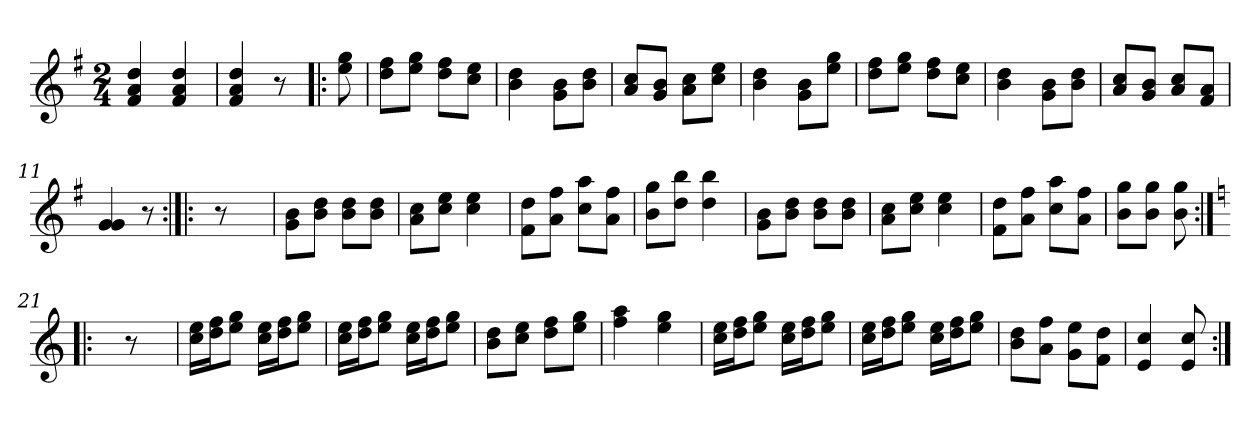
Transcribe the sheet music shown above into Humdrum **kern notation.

**kern
*part1
*staff1
*clefG2
*k[f#]
*G:
*M2/4
=1
4f#/ 4a/ 4dd/
4f#/ 4a/ 4dd/
=2
4f#/ 4a/ 4dd/
8r
=3!|:
8ee\ 8gg\
=4
8dd\ 8ff#\L
8ee\ 8gg\J
8dd\ 8ff#\L
8cc\ 8ee\J
=5
4b\ 4dd\
8g\ 8b\L
8b\ 8dd\J
=6
8a/ 8cc/L
8g/ 8b/J
8a\ 8cc\L
8cc\ 8ee\J
=7
4b\ 4dd\
8g\ 8b\L
8ee\ 8gg\J
=8
8dd\ 8ff#\L
8ee\ 8gg\J
8dd\ 8ff#\L
8cc\ 8ee\J
=9
4b\ 4dd\
8g\ 8b\L
8b\ 8dd\J
=10
8a/ 8cc/L
8g/ 8b/J
8a/ 8cc/L
8f#/ 8a/J
=11
4g/ 4g/
8r
=12:|!|:
8r
=13
8g\ 8b\L
8b\ 8dd\J
8b\ 8dd\L
8b\ 8dd\J
!!LO:LB:g=z
=14
8a\ 8cc\L
8cc\ 8ee\J
4cc\ 4ee\
=15
8f#\ 8dd\L
8a\ 8ff#\J
8cc\ 8aa\L
8a\ 8ff#\J
=16
8b\ 8gg\L
8dd\ 8bb\J
4dd\ 4bb\
=17
8g\ 8b\L
8b\ 8dd\J
8b\ 8dd\L
8b\ 8dd\J
=18
8a\ 8cc\L
8cc\ 8ee\J
4cc\ 4ee\
=19
8f#\ 8dd\L
8a\ 8ff#\J
8cc\ 8aa\L
8a\ 8ff#\J
=20
8b\ 8gg\L
8b\ 8gg\J
8b\ 8gg\
=21:|!|:
*k[]
*C:
8r
=22
16cc\ 16ee\LL
16dd\ 16ff\J
8ee\ 8gg\J
16cc\ 16ee\LL
16dd\ 16ff\J
8ee\ 8gg\J
=23
16cc\ 16ee\LL
16dd\ 16ff\J
8ee\ 8gg\J
16cc\ 16ee\LL
16dd\ 16ff\J
8ee\ 8gg\J
=24
8b\ 8dd\L
8cc\ 8ee\J
8dd\ 8ff\L
8ee\ 8gg\J
!!LO:LB:g=z
=25
4ff\ 4aa\
4ee\ 4gg\
=26
16cc\ 16ee\LL
16dd\ 16ff\J
8ee\ 8gg\J
16cc\ 16ee\LL
16dd\ 16ff\J
8ee\ 8gg\J
=27
16cc\ 16ee\LL
16dd\ 16ff\J
8ee\ 8gg\J
16cc\ 16ee\LL
16dd\ 16ff\J
8ee\ 8gg\J
=28
8b\ 8dd\L
8a\ 8ff\J
8g\ 8ee\L
8f\ 8dd\J
=29
4e/ 4cc/
8e/ 8cc/
=:|!
*-
